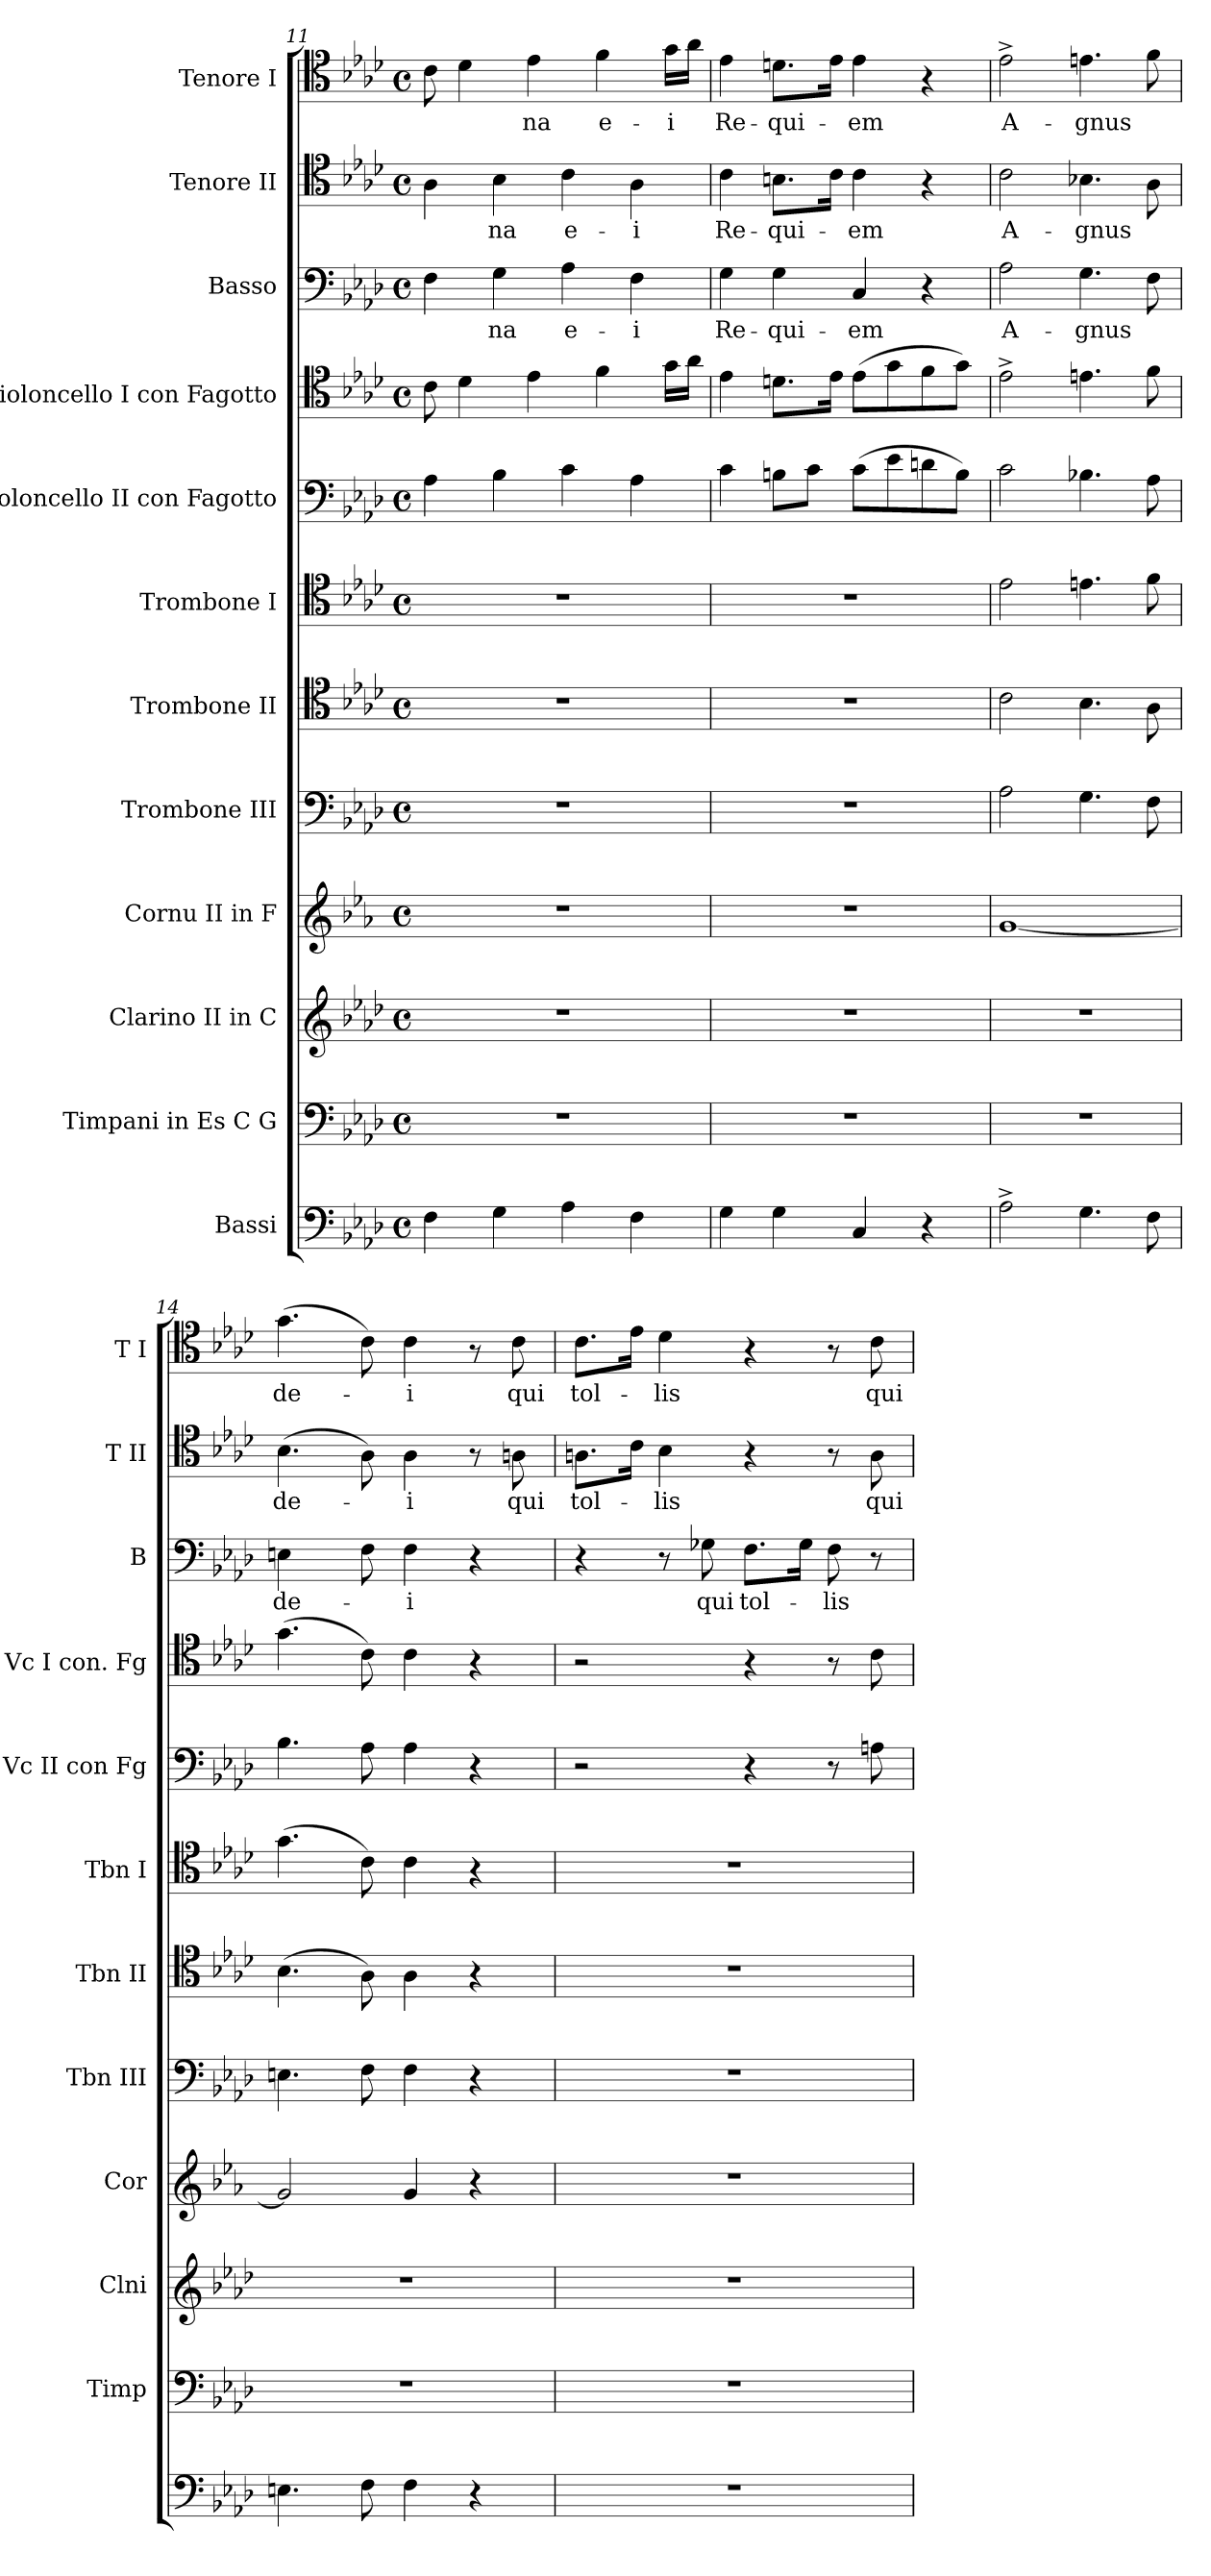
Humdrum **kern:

**kern	**kern	**kern	**kern	**kern	**kern	**kern	**kern	**kern	**kern	**text	**kern	**text	**kern	**text
*part12	*part11	*part10	*part9	*part8	*part7	*part6	*part5	*part4	*part3	*part3	*part2	*part2	*part1	*part1
*staff12	*staff11	*staff10	*staff9	*staff8	*staff7	*staff6	*staff5	*staff4	*staff3	*staff3	*staff2	*staff2	*staff1	*staff1
*I"Bassi	*I"Timpani in Es C G	*I"Clarino II in C	*I"Cornu II in F	*I"Trombone III	*I"Trombone II	*I"Trombone I	*I"Violoncello II con Fagotto	*I"Violoncello I con Fagotto	*I"Basso	*	*I"Tenore II	*	*I"Tenore I	*
*	*I'Timp	*I'Clni	*I'Cor	*I'Tbn III	*I'Tbn II	*I'Tbn I	*I'Vc II con Fg	*I'Vc I con. Fg	*I'B	*	*I'T II	*	*I'T I	*
*clefF4	*clefF4	*clefG2	*clefG2	*clefF4	*clefC4	*clefC4	*clefF4	*clefC4	*clefF4	*	*clefC4	*	*clefC4	*
*	*	*	*ITrd4c7	*	*	*	*	*	*	*	*	*	*	*
*k[b-e-a-d-]	*k[b-e-a-d-]	*k[b-e-a-d-]	*k[b-e-a-d-]	*k[b-e-a-d-]	*k[b-e-a-d-]	*k[b-e-a-d-]	*k[b-e-a-d-]	*k[b-e-a-d-]	*k[b-e-a-d-]	*	*k[b-e-a-d-]	*	*k[b-e-a-d-]	*
*f:	*f:	*f:	*f:	*f:	*f:	*f:	*f:	*f:	*f:	*	*f:	*	*f:	*
*M4/4	*M4/4	*M4/4	*M4/4	*M4/4	*M4/4	*M4/4	*M4/4	*M4/4	*M4/4	*	*M4/4	*	*M4/4	*
*met(c)	*met(c)	*met(c)	*met(c)	*met(c)	*met(c)	*met(c)	*met(c)	*met(c)	*met(c)	*	*met(c)	*	*met(c)	*
=11	=11	=11	=11	=11	=11	=11	=11	=11	=11	=11	=11	=11	=11	=11
4F\	1r	1r	1r	1r	1r	1r	4A-\	8c\	4F\	.	4A-\	.	8c\	.
.	.	.	.	.	.	.	.	4d-\	.	.	.	.	4d-\	.
4G\	.	.	.	.	.	.	4B-\	.	4G\	-na	4B-\	-na	.	.
.	.	.	.	.	.	.	.	4e-\	.	.	.	.	4e-\	-na
4A-\	.	.	.	.	.	.	4c\	.	4A-\	e-	4c\	e-	.	.
.	.	.	.	.	.	.	.	4f\	.	.	.	.	4f\	e-
4F\	.	.	.	.	.	.	4A-\	.	4F\	-i	4A-\	-i	.	.
.	.	.	.	.	.	.	.	16g\LL	.	.	.	.	16g\LL	-i
.	.	.	.	.	.	.	.	16a-\JJ	.	.	.	.	16a-\JJ	.
=12	=12	=12	=12	=12	=12	=12	=12	=12	=12	=12	=12	=12	=12	=12
4G\	1r	1r	1r	1r	1r	1r	4c\	4e-\	4G\	Re-	4c\	Re-	4e-\	Re-
4G\	.	.	.	.	.	.	8Bn\L	8.dn\L	4G\	-qui-	8.Bn\L	-qui-	8.dn\L	-qui-
.	.	.	.	.	.	.	8c\J	.	.	.	.	.	.	.
.	.	.	.	.	.	.	.	16e-\Jk	.	.	16c\Jk	.	16e-\Jk	.
4C/	.	.	.	.	.	.	(>8c\L	(>8e-\L	4C/	-em	4c\	-em	4e-\	-em
.	.	.	.	.	.	.	8e-\	8g\	.	.	.	.	.	.
4r	.	.	.	.	.	.	8dn\	8f\	4r	.	4r	.	4r	.
.	.	.	.	.	.	.	8B\J)	8g\J)	.	.	.	.	.	.
=13	=13	=13	=13	=13	=13	=13	=13	=13	=13	=13	=13	=13	=13	=13
2A-^\	1r	1r	[1c/	2A-\	2c\	2e-\	2c\	2e-^\	2A-\	A-	2c\	A-	2e-^\	A-
4.G\	.	.	.	4.G\	4.B-\	4.en\	4.B-X\	4.en\	4.G\	-gnus	4.B-X\	-gnus	4.en\	-gnus
8F\	.	.	.	8F\	8A-\	8f\	8A-\	8f\	8F\	.	8A-\	.	8f\	.
=14	=14	=14	=14	=14	=14	=14	=14	=14	=14	=14	=14	=14	=14	=14
!	!	!	!	!	!	!	!	!	!LO:N:vis=4	!	!	!	!	!
4.En\	1r	1r	2c/]	4.En\	(>4.B-\	(>4.g\	4.B-\	(>4.g\	4.En\	de-	(>4.B-\	de-	(>4.g\	de-
8F\	.	.	.	8F\	8A-\)	8c\)	8A-\	8c\)	8F\	.	8A-\)	.	8c\)	.
4F\	.	.	4c/	4F\	4A-\	4c\	4A-\	4c\	4F\	-i	4A-\	-i	4c\	-i
4r	.	.	4r	4r	4r	4r	4r	4r	4r	.	8r	.	8r	.
.	.	.	.	.	.	.	.	.	.	.	8An\	qui	8c\	qui
=15	=15	=15	=15	=15	=15	=15	=15	=15	=15	=15	=15	=15	=15	=15
1r	1r	1r	1r	1r	1r	1r	2r	2r	4r	.	8.An\L	tol-	8.c\L	tol-
.	.	.	.	.	.	.	.	.	.	.	16c\Jk	.	16e-\Jk	.
.	.	.	.	.	.	.	.	.	8r	.	4B-\	-lis	4d-\	-lis
.	.	.	.	.	.	.	.	.	8G-X\	qui	.	.	.	.
.	.	.	.	.	.	.	4r	4r	8.F\L	tol-	4r	.	4r	.
.	.	.	.	.	.	.	.	.	16G-\Jk	.	.	.	.	.
.	.	.	.	.	.	.	8r	8r	8F\	-lis	8r	.	8r	.
.	.	.	.	.	.	.	8An\	8c\	8r	.	8A\	qui	8c\	qui
=	=	=	=	=	=	=	=	=	=	=	=	=	=	=
*-	*-	*-	*-	*-	*-	*-	*-	*-	*-	*-	*-	*-	*-	*-
